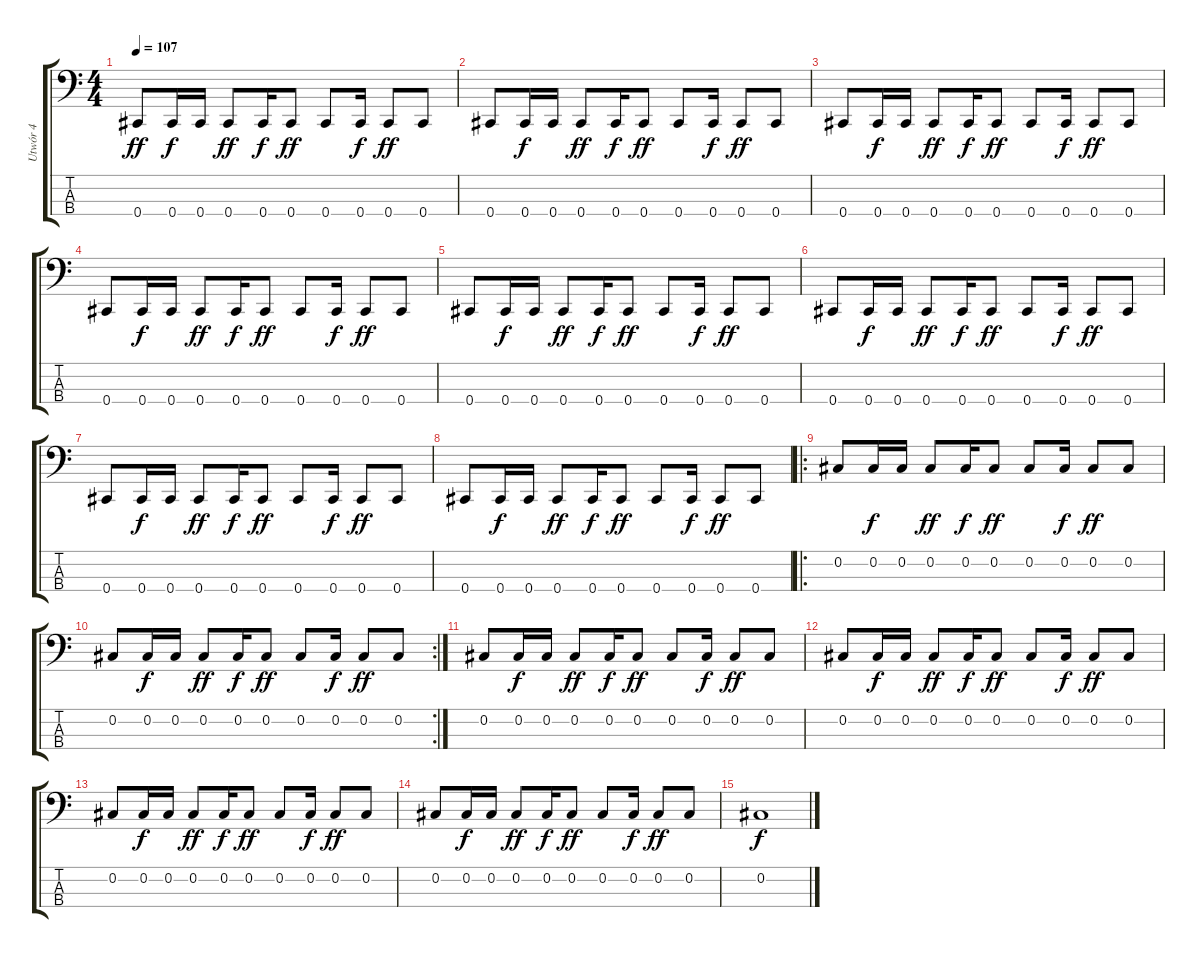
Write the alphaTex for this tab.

\track ("Utwór 4" "Utwór 4") {instrument electricbasspick}
\staff {score tabs}
\tuning (Gb2 Db2 Ab1 Db1) {hide}
\ts (4 4)
\tempo 107
\clef f4
\ks c
0.4.8{dy ff} 0.4.16{dy f} 0.4.16 0.4.8{dy ff} 0.4.16{dy f} 0.4.8{dy ff} 0.4.8 0.4.16{dy f} 0.4.8{dy ff} 0.4.8 |
0.4.8 0.4.16{dy f} 0.4.16 0.4.8{dy ff} 0.4.16{dy f} 0.4.8{dy ff} 0.4.8 0.4.16{dy f} 0.4.8{dy ff} 0.4.8 |
0.4.8 0.4.16{dy f} 0.4.16 0.4.8{dy ff} 0.4.16{dy f} 0.4.8{dy ff} 0.4.8 0.4.16{dy f} 0.4.8{dy ff} 0.4.8 |
0.4.8 0.4.16{dy f} 0.4.16 0.4.8{dy ff} 0.4.16{dy f} 0.4.8{dy ff} 0.4.8 0.4.16{dy f} 0.4.8{dy ff} 0.4.8 |
0.4.8 0.4.16{dy f} 0.4.16 0.4.8{dy ff} 0.4.16{dy f} 0.4.8{dy ff} 0.4.8 0.4.16{dy f} 0.4.8{dy ff} 0.4.8 |
0.4.8 0.4.16{dy f} 0.4.16 0.4.8{dy ff} 0.4.16{dy f} 0.4.8{dy ff} 0.4.8 0.4.16{dy f} 0.4.8{dy ff} 0.4.8 |
0.4.8 0.4.16{dy f} 0.4.16 0.4.8{dy ff} 0.4.16{dy f} 0.4.8{dy ff} 0.4.8 0.4.16{dy f} 0.4.8{dy ff} 0.4.8 |
0.4.8 0.4.16{dy f} 0.4.16 0.4.8{dy ff} 0.4.16{dy f} 0.4.8{dy ff} 0.4.8 0.4.16{dy f} 0.4.8{dy ff} 0.4.8 |
\ro
0.2.8 0.2.16{dy f} 0.2.16 0.2.8{dy ff} 0.2.16{dy f} 0.2.8{dy ff} 0.2.8 0.2.16{dy f} 0.2.8{dy ff} 0.2.8 |
\rc 2
0.2.8 0.2.16{dy f} 0.2.16 0.2.8{dy ff} 0.2.16{dy f} 0.2.8{dy ff} 0.2.8 0.2.16{dy f} 0.2.8{dy ff} 0.2.8 |
0.2.8 0.2.16{dy f} 0.2.16 0.2.8{dy ff} 0.2.16{dy f} 0.2.8{dy ff} 0.2.8 0.2.16{dy f} 0.2.8{dy ff} 0.2.8 |
0.2.8 0.2.16{dy f} 0.2.16 0.2.8{dy ff} 0.2.16{dy f} 0.2.8{dy ff} 0.2.8 0.2.16{dy f} 0.2.8{dy ff} 0.2.8 |
0.2.8 0.2.16{dy f} 0.2.16 0.2.8{dy ff} 0.2.16{dy f} 0.2.8{dy ff} 0.2.8 0.2.16{dy f} 0.2.8{dy ff} 0.2.8 |
0.2.8 0.2.16{dy f} 0.2.16 0.2.8{dy ff} 0.2.16{dy f} 0.2.8{dy ff} 0.2.8 0.2.16{dy f} 0.2.8{dy ff} 0.2.8 |
0.2.1{dy f}
